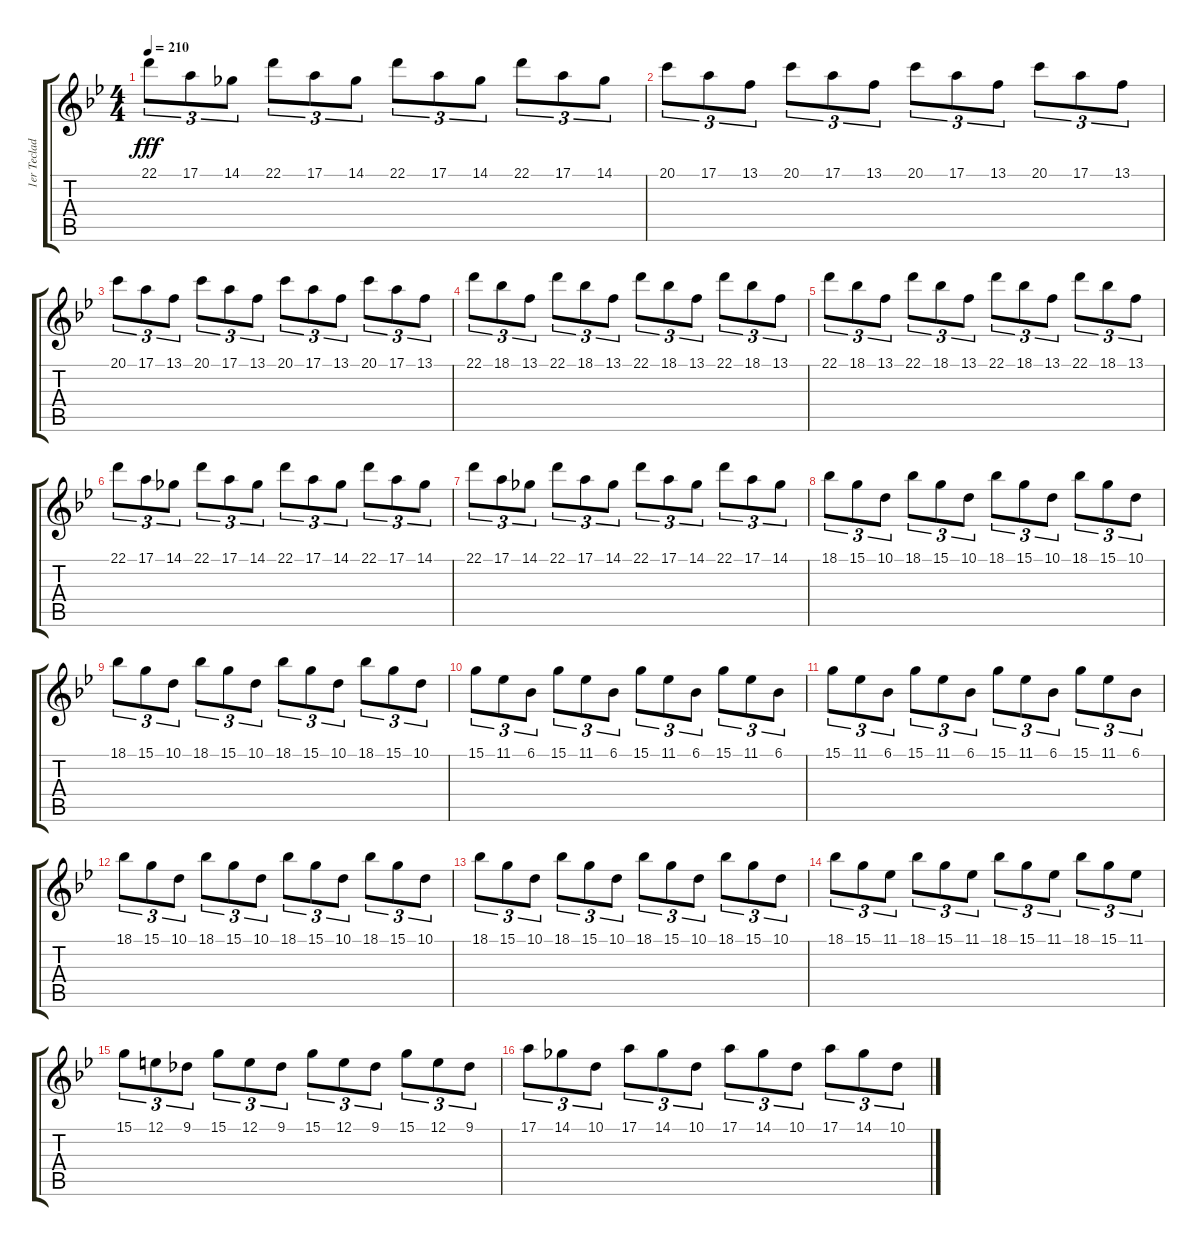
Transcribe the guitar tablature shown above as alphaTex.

\track ("1er Teclado" "1er Teclad") {instrument lead2sawtooth}
\staff {score tabs}
\tuning (E4 B3 G3 D3 A2 E2) {hide}
\ts (4 4)
\tempo 210
\clef g2
\ks gminor
22.1.8{tu (3 2) dy fff} 17.1.8{tu (3 2)} 14.1.8{tu (3 2)} 22.1.8{tu (3 2)} 17.1.8{tu (3 2)} 14.1.8{tu (3 2)} 22.1.8{tu (3 2)} 17.1.8{tu (3 2)} 14.1.8{tu (3 2)} 22.1.8{tu (3 2)} 17.1.8{tu (3 2)} 14.1.8{tu (3 2)} |
20.1.8{tu (3 2) instrument lead2sawtooth} 17.1.8{tu (3 2)} 13.1.8{tu (3 2)} 20.1.8{tu (3 2)} 17.1.8{tu (3 2)} 13.1.8{tu (3 2)} 20.1.8{tu (3 2)} 17.1.8{tu (3 2)} 13.1.8{tu (3 2)} 20.1.8{tu (3 2)} 17.1.8{tu (3 2)} 13.1.8{tu (3 2)} |
20.1.8{tu (3 2)} 17.1.8{tu (3 2)} 13.1.8{tu (3 2)} 20.1.8{tu (3 2)} 17.1.8{tu (3 2)} 13.1.8{tu (3 2)} 20.1.8{tu (3 2)} 17.1.8{tu (3 2)} 13.1.8{tu (3 2)} 20.1.8{tu (3 2)} 17.1.8{tu (3 2)} 13.1.8{tu (3 2)} |
22.1.8{tu (3 2)} 18.1.8{tu (3 2)} 13.1.8{tu (3 2)} 22.1.8{tu (3 2)} 18.1.8{tu (3 2)} 13.1.8{tu (3 2)} 22.1.8{tu (3 2)} 18.1.8{tu (3 2)} 13.1.8{tu (3 2)} 22.1.8{tu (3 2)} 18.1.8{tu (3 2)} 13.1.8{tu (3 2)} |
22.1.8{tu (3 2)} 18.1.8{tu (3 2)} 13.1.8{tu (3 2)} 22.1.8{tu (3 2)} 18.1.8{tu (3 2)} 13.1.8{tu (3 2)} 22.1.8{tu (3 2)} 18.1.8{tu (3 2)} 13.1.8{tu (3 2)} 22.1.8{tu (3 2)} 18.1.8{tu (3 2)} 13.1.8{tu (3 2)} |
22.1.8{tu (3 2)} 17.1.8{tu (3 2)} 14.1.8{tu (3 2)} 22.1.8{tu (3 2)} 17.1.8{tu (3 2)} 14.1.8{tu (3 2)} 22.1.8{tu (3 2)} 17.1.8{tu (3 2)} 14.1.8{tu (3 2)} 22.1.8{tu (3 2)} 17.1.8{tu (3 2)} 14.1.8{tu (3 2)} |
22.1.8{tu (3 2)} 17.1.8{tu (3 2)} 14.1.8{tu (3 2)} 22.1.8{tu (3 2)} 17.1.8{tu (3 2)} 14.1.8{tu (3 2)} 22.1.8{tu (3 2)} 17.1.8{tu (3 2)} 14.1.8{tu (3 2)} 22.1.8{tu (3 2)} 17.1.8{tu (3 2)} 14.1.8{tu (3 2)} |
18.1.8{tu (3 2)} 15.1.8{tu (3 2)} 10.1.8{tu (3 2)} 18.1.8{tu (3 2)} 15.1.8{tu (3 2)} 10.1.8{tu (3 2)} 18.1.8{tu (3 2)} 15.1.8{tu (3 2)} 10.1.8{tu (3 2)} 18.1.8{tu (3 2)} 15.1.8{tu (3 2)} 10.1.8{tu (3 2)} |
18.1.8{tu (3 2)} 15.1.8{tu (3 2)} 10.1.8{tu (3 2)} 18.1.8{tu (3 2)} 15.1.8{tu (3 2)} 10.1.8{tu (3 2)} 18.1.8{tu (3 2)} 15.1.8{tu (3 2)} 10.1.8{tu (3 2)} 18.1.8{tu (3 2)} 15.1.8{tu (3 2)} 10.1.8{tu (3 2)} |
15.1.8{tu (3 2)} 11.1.8{tu (3 2)} 6.1.8{tu (3 2)} 15.1.8{tu (3 2)} 11.1.8{tu (3 2)} 6.1.8{tu (3 2)} 15.1.8{tu (3 2)} 11.1.8{tu (3 2)} 6.1.8{tu (3 2)} 15.1.8{tu (3 2)} 11.1.8{tu (3 2)} 6.1.8{tu (3 2)} |
15.1.8{tu (3 2)} 11.1.8{tu (3 2)} 6.1.8{tu (3 2)} 15.1.8{tu (3 2)} 11.1.8{tu (3 2)} 6.1.8{tu (3 2)} 15.1.8{tu (3 2)} 11.1.8{tu (3 2)} 6.1.8{tu (3 2)} 15.1.8{tu (3 2)} 11.1.8{tu (3 2)} 6.1.8{tu (3 2)} |
18.1.8{tu (3 2)} 15.1.8{tu (3 2)} 10.1.8{tu (3 2)} 18.1.8{tu (3 2)} 15.1.8{tu (3 2)} 10.1.8{tu (3 2)} 18.1.8{tu (3 2)} 15.1.8{tu (3 2)} 10.1.8{tu (3 2)} 18.1.8{tu (3 2)} 15.1.8{tu (3 2)} 10.1.8{tu (3 2)} |
18.1.8{tu (3 2)} 15.1.8{tu (3 2)} 10.1.8{tu (3 2)} 18.1.8{tu (3 2)} 15.1.8{tu (3 2)} 10.1.8{tu (3 2)} 18.1.8{tu (3 2)} 15.1.8{tu (3 2)} 10.1.8{tu (3 2)} 18.1.8{tu (3 2)} 15.1.8{tu (3 2)} 10.1.8{tu (3 2)} |
18.1.8{tu (3 2)} 15.1.8{tu (3 2)} 11.1.8{tu (3 2)} 18.1.8{tu (3 2)} 15.1.8{tu (3 2)} 11.1.8{tu (3 2)} 18.1.8{tu (3 2)} 15.1.8{tu (3 2)} 11.1.8{tu (3 2)} 18.1.8{tu (3 2)} 15.1.8{tu (3 2)} 11.1.8{tu (3 2)} |
15.1.8{tu (3 2)} 12.1.8{tu (3 2)} 9.1.8{tu (3 2)} 15.1.8{tu (3 2)} 12.1.8{tu (3 2)} 9.1.8{tu (3 2)} 15.1.8{tu (3 2)} 12.1.8{tu (3 2)} 9.1.8{tu (3 2)} 15.1.8{tu (3 2)} 12.1.8{tu (3 2)} 9.1.8{tu (3 2)} |
17.1.8{tu (3 2)} 14.1.8{tu (3 2)} 10.1.8{tu (3 2)} 17.1.8{tu (3 2)} 14.1.8{tu (3 2)} 10.1.8{tu (3 2)} 17.1.8{tu (3 2)} 14.1.8{tu (3 2)} 10.1.8{tu (3 2)} 17.1.8{tu (3 2)} 14.1.8{tu (3 2)} 10.1.8{tu (3 2)}
